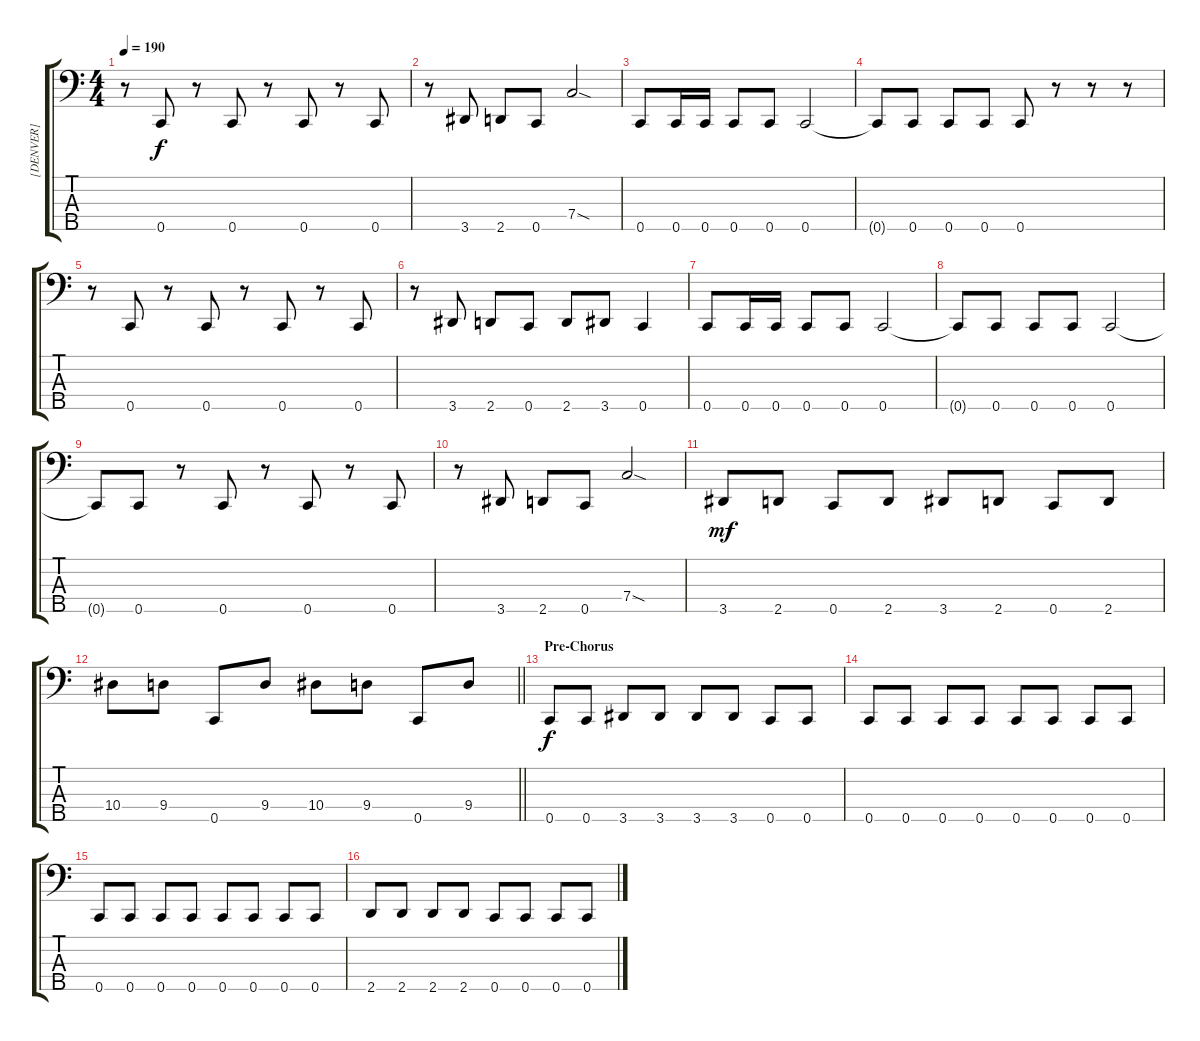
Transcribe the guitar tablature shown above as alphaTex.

\track ("[DENVER]" "[DENVER]") {instrument electricbassfinger}
\staff {score tabs}
\tuning (G2 Eb2 Bb1 F1 C1) {hide}
\ts (4 4)
\tempo 190
\clef f4
\ks c
r.8{dy f} 0.5.8 r.8 0.5.8 r.8 0.5.8 r.8 0.5.8 |
r.8 3.5.8 2.5.8 0.5.8 7.4{sod}.2 |
0.5.8 0.5.16 0.5.16 0.5.8 0.5.8 0.5.2 |
0.5{t}.8 0.5.8 0.5.8 0.5.8 0.5.8 r.8 r.8 r.8 |
r.8 0.5.8 r.8 0.5.8 r.8 0.5.8 r.8 0.5.8 |
r.8 3.5.8 2.5.8 0.5.8 2.5.8 3.5.8 0.5.4 |
0.5.8 0.5.16 0.5.16 0.5.8 0.5.8 0.5.2 |
0.5{t}.8 0.5.8 0.5.8 0.5.8 0.5.2 |
0.5{t}.8 0.5.8 r.8 0.5.8 r.8 0.5.8 r.8 0.5.8 |
r.8 3.5.8 2.5.8 0.5.8 7.4{sod}.2 |
3.5.8{dy mf} 2.5.8 0.5.8 2.5.8 3.5.8 2.5.8 0.5.8 2.5.8 |
\barLineRight lightlight
10.4.8 9.4.8 0.5.8 9.4.8 10.4.8 9.4.8 0.5.8 9.4.8 |
\section ("" "Pre-Chorus ")
0.5.8{dy f} 0.5.8 3.5.8 3.5.8 3.5.8 3.5.8 0.5.8 0.5.8 |
0.5.8 0.5.8 0.5.8 0.5.8 0.5.8 0.5.8 0.5.8 0.5.8 |
0.5.8 0.5.8 0.5.8 0.5.8 0.5.8 0.5.8 0.5.8 0.5.8 |
2.5.8 2.5.8 2.5.8 2.5.8 0.5.8 0.5.8 0.5.8 0.5.8
